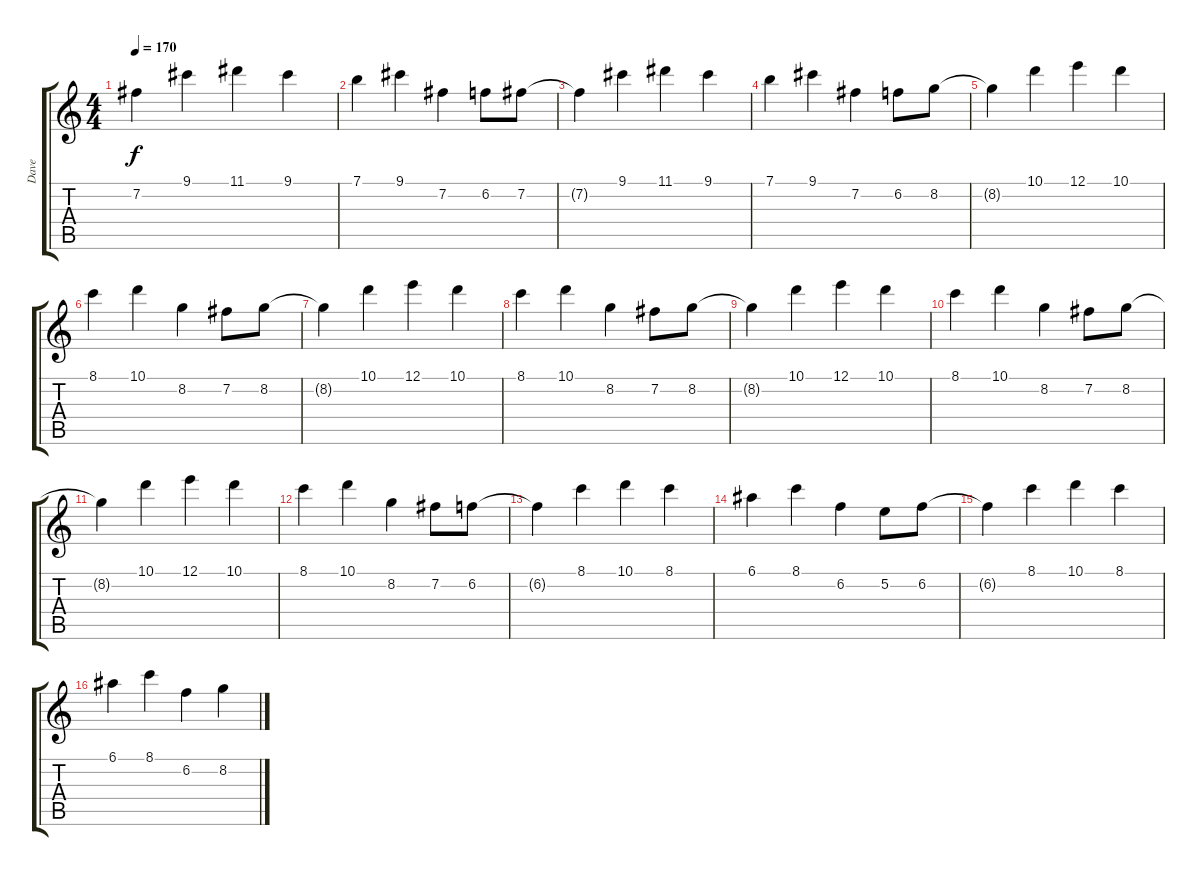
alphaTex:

\track ("Dave" "Dave") {instrument distortionguitar}
\staff {score tabs}
\tuning (E4 B3 G3 D3 A2 E2) {hide}
\ts (4 4)
\tempo 170
\clef g2
\ks c
7.2{t}.4{dy f} 9.1.4 11.1.4 9.1.4 |
7.1.4 9.1.4 7.2.4 6.2.8 7.2.8 |
7.2{t}.4 9.1.4 11.1.4 9.1.4 |
7.1.4 9.1.4 7.2.4 6.2.8 8.2.8 |
8.2{t}.4 10.1.4 12.1.4 10.1.4 |
8.1.4 10.1.4 8.2.4 7.2.8 8.2.8 |
8.2{t}.4 10.1.4 12.1.4 10.1.4 |
8.1.4 10.1.4 8.2.4 7.2.8 8.2.8 |
8.2{t}.4 10.1.4 12.1.4 10.1.4 |
8.1.4 10.1.4 8.2.4 7.2.8 8.2.8 |
8.2{t}.4 10.1.4 12.1.4 10.1.4 |
8.1.4 10.1.4 8.2.4 7.2.8 6.2.8 |
6.2{t}.4 8.1.4 10.1.4 8.1.4 |
6.1.4 8.1.4 6.2.4 5.2.8 6.2.8 |
6.2{t}.4 8.1.4 10.1.4 8.1.4 |
6.1.4 8.1.4 6.2.4 8.2.4
